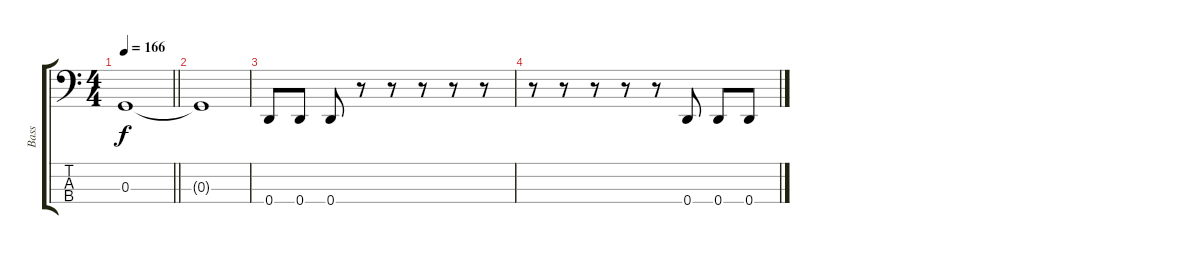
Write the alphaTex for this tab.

\track ("Bass" "Bass") {instrument electricbasspick}
\staff {score tabs}
\tuning (F2 C2 G1 D1) {hide}
\ts (4 4)
\tempo 166
\clef f4
\barLineRight lightlight
\ks c
0.3{t}.1{dy f} |
0.3{t}.1 |
0.4.8 0.4.8 0.4.8 r.8 r.8 r.8 r.8 r.8 |
r.8 r.8 r.8 r.8 r.8 0.4.8 0.4.8 0.4.8
